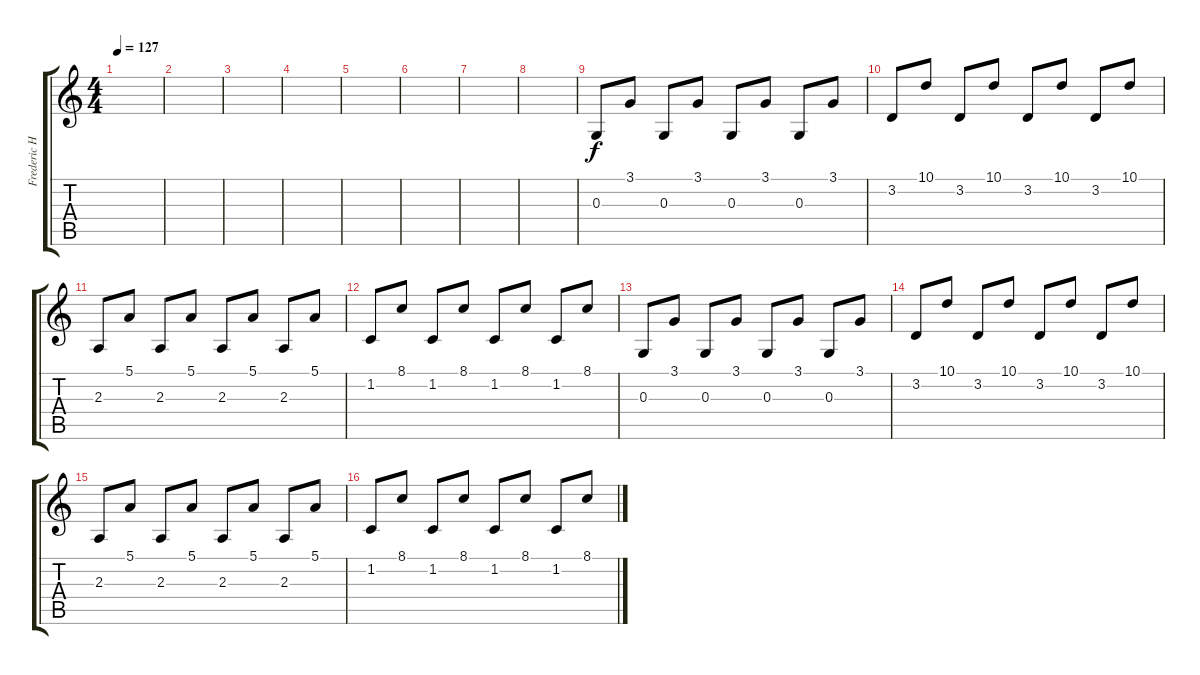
\track ("Frederic Helmer" "Frederic H") {instrument synthvoice}
\staff {score tabs}
\tuning (E4 B3 G3 D3 A2 E2) {hide}
\ts (4 4)
\tempo 127
\clef g2
\ks c
|
|
|
|
|
|
|
|
0.3.8 3.1.8 0.3.8 3.1.8 0.3.8 3.1.8 0.3.8 3.1.8 |
3.2.8 10.1.8 3.2.8 10.1.8 3.2.8 10.1.8 3.2.8 10.1.8 |
2.3.8 5.1.8 2.3.8 5.1.8 2.3.8 5.1.8 2.3.8 5.1.8 |
1.2.8 8.1.8 1.2.8 8.1.8 1.2.8 8.1.8 1.2.8 8.1.8 |
0.3.8 3.1.8 0.3.8 3.1.8 0.3.8 3.1.8 0.3.8 3.1.8 |
3.2.8 10.1.8 3.2.8 10.1.8 3.2.8 10.1.8 3.2.8 10.1.8 |
2.3.8 5.1.8 2.3.8 5.1.8 2.3.8 5.1.8 2.3.8 5.1.8 |
1.2.8 8.1.8 1.2.8 8.1.8 1.2.8 8.1.8 1.2.8 8.1.8
